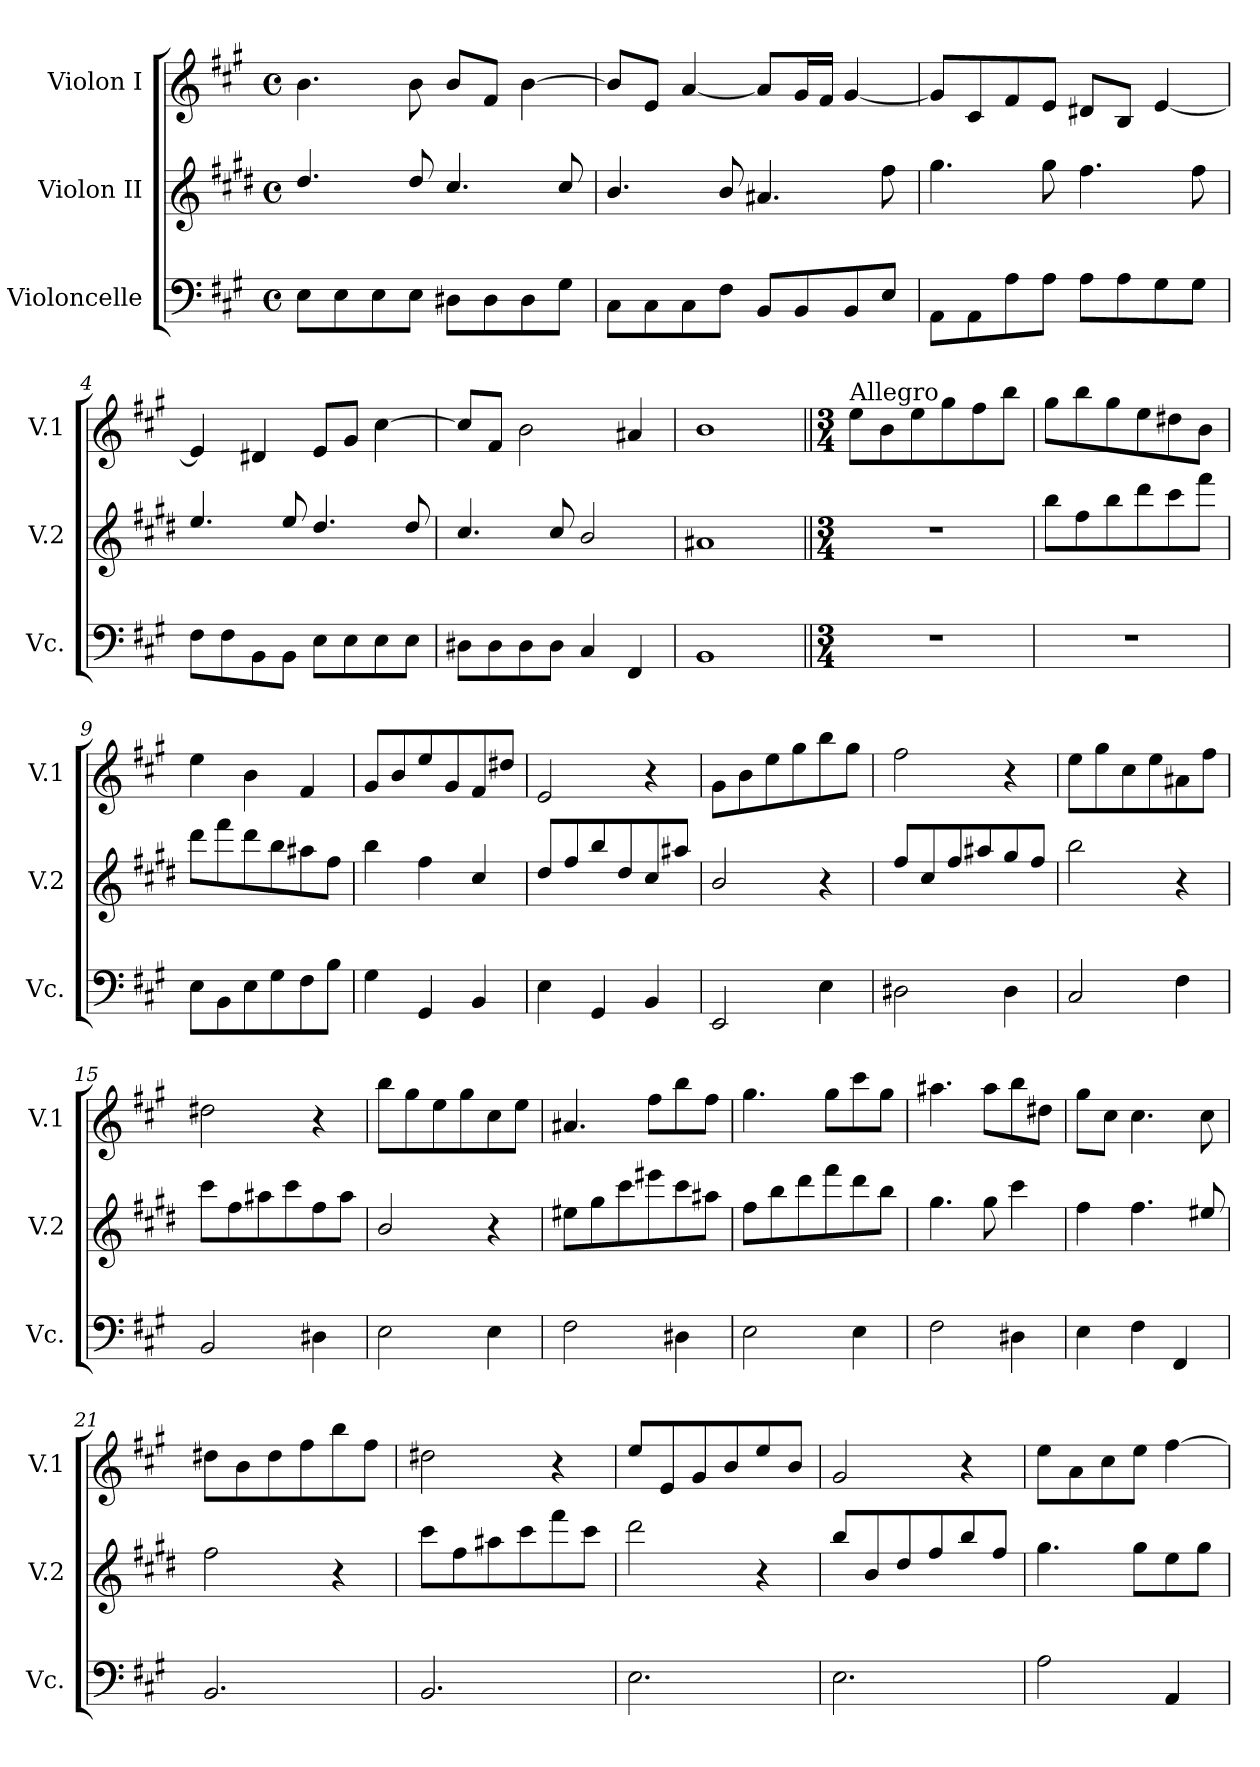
**kern	**kern	**kern
*part3	*part2	*part1
*staff3	*staff2	*staff1
*I"Violoncelle	*I"Violon II	*I"Violon I
*I'Vc.	*I'V.2	*I'V.1
*clefF4	*clefG2	*clefG2
*	*ITrd4c7	*
*k[f#c#g#]	*k[f#c#g#]	*k[f#c#g#]
*A:	*A:	*A:
*M4/4	*M4/4	*M4/4
*met(c)	*met(c)	*met(c)
=1	=1	=1
8E\L	4.g#/	4.b\
8E\	.	.
8E\	.	.
8E\J	8g#/	8b\
8D#X\L	4.f#/	8b/L
8D#\	.	8f#/J
8D#\	.	[4b\
8G#\J	8f#/	.
=2	=2	=2
8C#\L	4.e/	8b/L]
8C#\	.	8e/J
8C#\	.	[4a/
8F#\J	8e/	.
8BB/L	4.d#X/	8a/L]
8BB/	.	16g#/L
.	.	16f#/JJ
8BB/	.	[4g#/
8E/J	8b\	.
=3	=3	=3
8AA\L	4.cc#\	8g#/L]
8AA\	.	8c#/
8A\	.	8f#/
8A\J	8cc#\	8e/J
8A\L	4.b\	8d#X/L
8A\	.	8B/J
8G#\	.	[4e/
8G#\J	8b\	.
=4	=4	=4
8F#\L	4.a/	4e/]
8F#\	.	.
8BB\	.	4d#X/
8BB\J	8a/	.
8E\L	4.g#/	8e/L
8E\	.	8g#/J
8E\	.	[4cc#\
8E\J	8g#/	.
=5	=5	=5
8D#X\L	4.f#/	8cc#/L]
8D#\	.	8f#/J
8D#\	.	2b\
8D#\J	8f#/	.
4C#/	2e/	.
4FF#/	.	4a#X/
=6	=6	=6
1BB	1d#X	1b
=7||	=7||	=7||
*M3/4	*M3/4	*M3/4
!	!	!LO:TX:a:t=Allegro
2.r	2.r	8ee\L
.	.	8b\
.	.	8ee\
.	.	8gg#\
.	.	8ff#\
.	.	8bb\J
=8	=8	=8
2.r	8ee\L	8gg#\L
.	8b\	8bb\
.	8ee\	8gg#\
.	8gg#\	8ee\
.	8ff#\	8dd#X\
.	8bb\J	8b\J
=9	=9	=9
8E\L	8gg#\L	4ee\
8BB\	8bb\	.
8E\	8gg#\	4b\
8G#\	8ee\	.
8F#\	8dd#X\	4f#/
8B\J	8b\J	.
!!LO:LB:g=z
=10	=10	=10
4G#\	4ee\	8g#/L
.	.	8b/
4GG#/	4b\	8ee/
.	.	8g#/
4BB/	4f#/	8f#/
.	.	8dd#X/J
=11	=11	=11
4E\	8g#/L	2e/
.	8b/	.
4GG#/	8ee/	.
.	8g#/	.
4BB/	8f#/	4r
.	8dd#X/J	.
!!LO:PB:g=z
=12	=12	=12
2EE/	2e/	8g#\L
.	.	8b\
.	.	8ee\
.	.	8gg#\
4E\	4r	8bb\
.	.	8gg#\J
=13	=13	=13
2D#X\	8b/L	2ff#\
.	8f#/	.
.	8b/	.
.	8dd#X/	.
4D#\	8cc#/	4r
.	8b/J	.
=14	=14	=14
2C#/	2ee\	8ee\L
.	.	8gg#\
.	.	8cc#\
.	.	8ee\
4F#\	4r	8a#X\
.	.	8ff#\J
=15	=15	=15
2BB/	8ff#\L	2dd#X\
.	8b\	.
.	8dd#X\	.
.	8ff#\	.
4D#X\	8b\	4r
.	8dd#\J	.
=16	=16	=16
2E\	2e/	8bb\L
.	.	8gg#\
.	.	8ee\
.	.	8gg#\
4E\	4r	8cc#\
.	.	8ee\J
=17	=17	=17
2F#\	8a#X\L	4.a#X/
.	8cc#\	.
.	8ff#\	.
.	8aa#X\	8ff#\L
4D#X\	8ff#\	8bb\
.	8dd#X\J	8ff#\J
=18	=18	=18
2E\	8b\L	4.gg#\
.	8ee\	.
.	8gg#\	.
.	8bb\	8gg#\L
4E\	8gg#\	8ccc#\
.	8ee\J	8gg#\J
=19	=19	=19
2F#\	4.cc#\	4.aa#X\
.	8cc#\	8aa#\L
4D#X\	4ff#\	8bb\
.	.	8dd#X\J
=20	=20	=20
4E\	4b\	8gg#\L
.	.	8cc#\J
4F#\	4.b\	4.cc#\
4FF#/	.	.
.	8a#X/	8cc#\
=21	=21	=21
2.BB/	2b\	8dd#X\L
.	.	8b\
.	.	8dd#\
.	.	8ff#\
.	4r	8bb\
.	.	8ff#\J
=22	=22	=22
2.BB/	8ff#\L	2dd#X\
.	8b\	.
.	8dd#X\	.
.	8ff#\	.
.	8bb\	4r
.	8ff#\J	.
!!LO:LB:g=z
=23	=23	=23
2.E\	2gg#\	8ee/L
.	.	8e/
.	.	8g#/
.	.	8b/
.	4r	8ee/
.	.	8b/J
=24	=24	=24
2.E\	8ee/L	2g#/
.	8e/	.
.	8g#/	.
.	8b/	.
.	8ee/	4r
.	8b/J	.
!!LO:LB:g=z
=25	=25	=25
2A\	4.cc#\	8ee\L
.	.	8a\
.	.	8cc#\
.	8cc#\L	8ee\J
4AA/	8a\	[4ff#\
.	8cc#\J	.
=	=	=
*-	*-	*-
